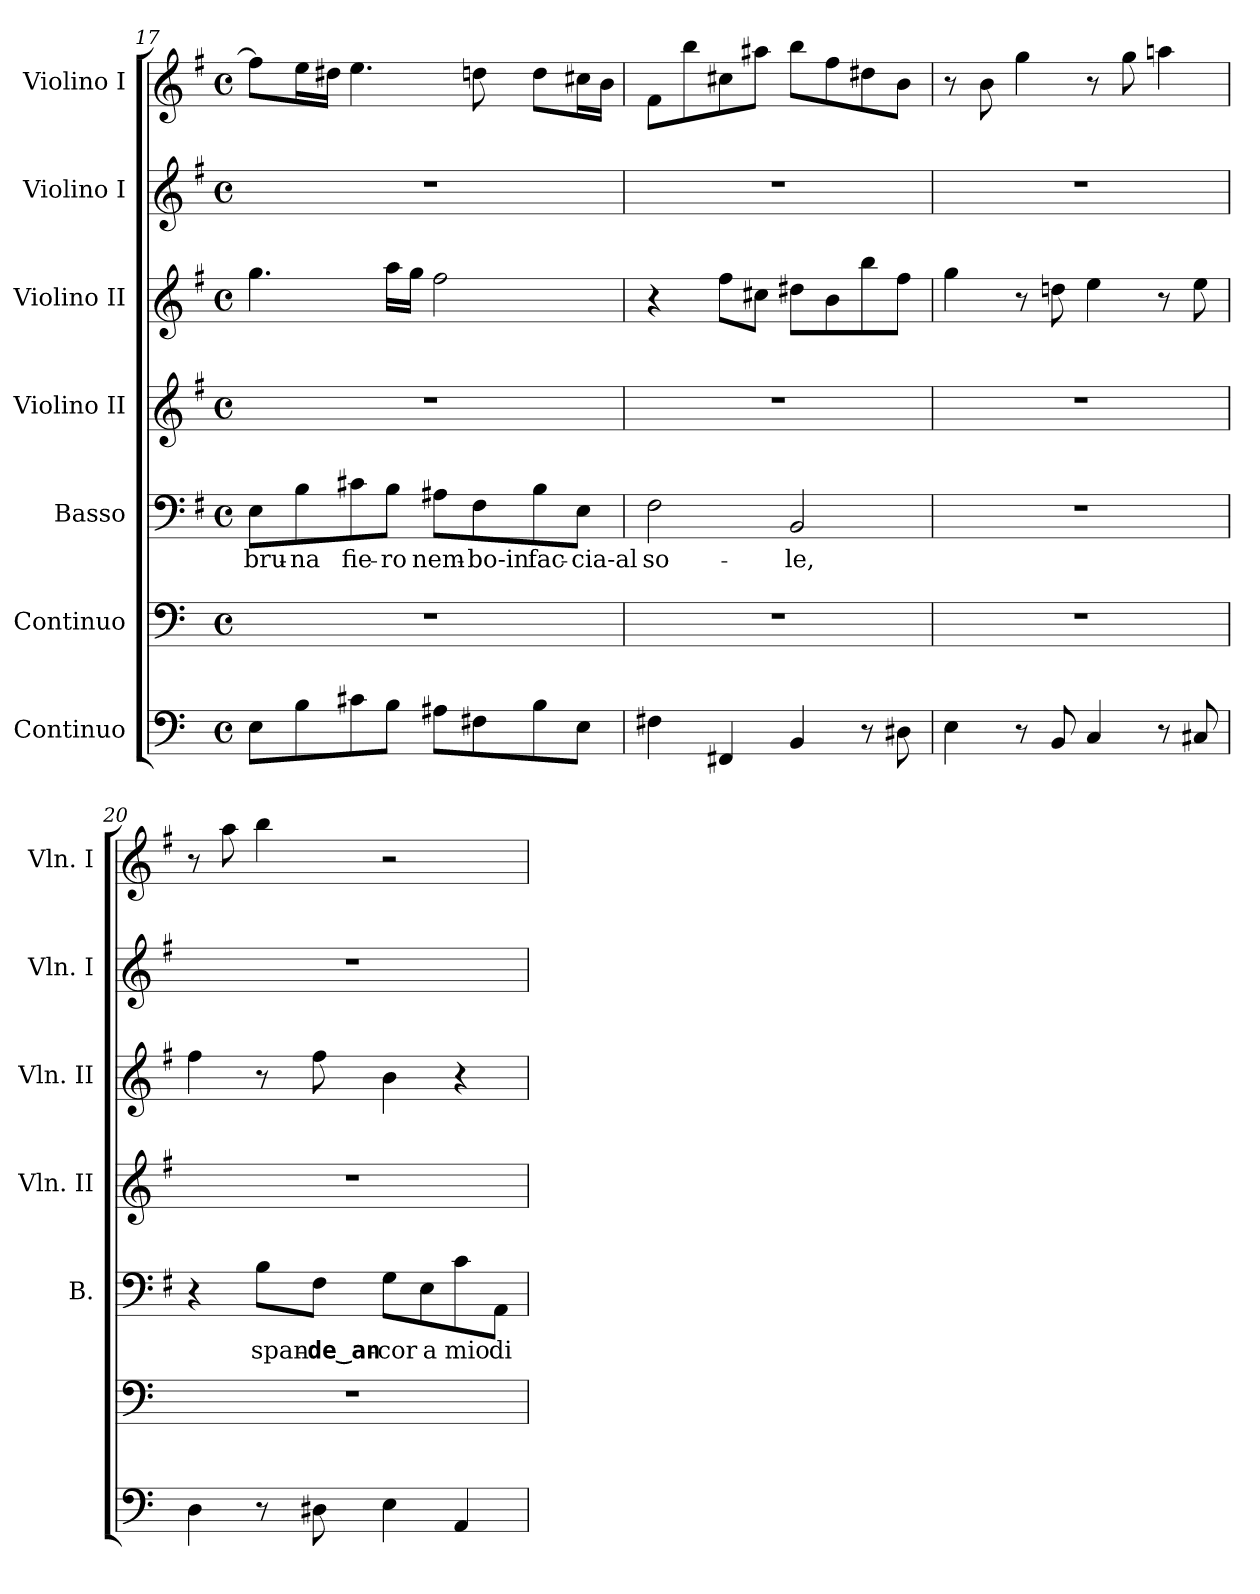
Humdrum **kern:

**kern	**kern	**kern	**text	**kern	**kern	**kern	**kern
*part7	*part6	*part5	*part5	*part4	*part3	*part2	*part1
*staff7	*staff6	*staff5	*staff5	*staff4	*staff3	*staff2	*staff1
*I"Continuo	*I"Continuo	*I"Basso	*	*I"Violino II	*I"Violino II	*I"Violino I	*I"Violino I
*	*	*I'B.	*	*I'Vln. II	*I'Vln. II	*I'Vln. I	*I'Vln. I
!!LO:LB:g=z
*clefF4	*clefF4	*clefF4	*	*clefG2	*clefG2	*clefG2	*clefG2
*k[]	*k[]	*k[f#]	*	*k[f#]	*k[f#]	*k[f#]	*k[f#]
*a:	*a:	*e:	*	*e:	*e:	*e:	*e:
*M4/4	*M4/4	*M4/4	*	*M4/4	*M4/4	*M4/4	*M4/4
*met(c)	*met(c)	*met(c)	*	*met(c)	*met(c)	*met(c)	*met(c)
=17	=17	=17	=17	=17	=17	=17	=17
!	!	!	!LO:LY:b:color=#000000	!	!	!	!
8Ei\L	1r	8Ei\L	bru-	1r	4.ggi\	1r	8ff#i\L]
!	!	!	!LO:LY:b:color=#000000	!	!	!	!
8Bi\	.	8Bi\	-na	.	.	.	16eei\L
.	.	.	.	.	.	.	16dd#Xi\JJ
!	!	!	!LO:LY:b:color=#000000	!	!	!	!
8c#Xi\	.	8c#Xi\	fie-	.	.	.	4.eei\
!	!	!	!LO:LY:b:color=#000000	!	!	!	!
8Bi\J	.	8Bi\J	-ro	.	16aai\LL	.	.
.	.	.	.	.	16ggi\JJ	.	.
!	!	!	!LO:LY:b:color=#000000	!	!	!	!
8A#Xi\L	.	8A#Xi\L	nem-	.	2ff#i\	.	.
!	!	!	!LO:LY:b:color=#000000	!	!	!	!
8F#i\	.	8F#i\	-bo-in	.	.	.	8ddni\
!	!	!	!LO:LY:b:color=#000000	!	!	!	!
8Bi\	.	8Bi\	fac-	.	.	.	8ddi\L
!	!	!	!LO:LY:b:color=#000000	!	!	!	!
8Ei\J	.	8Ei\J	-cia-al	.	.	.	16cc#Xi\L
.	.	.	.	.	.	.	16bi\JJ
=18	=18	=18	=18	=18	=18	=18	=18
!	!	!	!LO:LY:b:color=#000000	!	!	!	!
4F#i\	1r	2F#i\	so-	1r	4r	1r	8f#i\L
.	.	.	.	.	.	.	8bbi\
4FF#i/	.	.	.	.	8ff#i\L	.	8cc#Xi\
.	.	.	.	.	8cc#Xi\J	.	8aa#Xi\J
!	!	!	!LO:LY:b:color=#000000	!	!	!	!
4BBi/	.	2BBi/	-le,	.	8dd#Xi\L	.	8bbi\L
.	.	.	.	.	8bi\	.	8ff#i\
8r	.	.	.	.	8bbi\	.	8dd#Xi\
8D#Xi\	.	.	.	.	8ff#i\J	.	8bi\J
=19	=19	=19	=19	=19	=19	=19	=19
4Ei\	1r	1r	.	1r	4ggi\	1r	8r
.	.	.	.	.	.	.	8bi\
8r	.	.	.	.	8r	.	4ggi\
8BBi/	.	.	.	.	8ddni\	.	.
4Ci/	.	.	.	.	4eei\	.	8r
.	.	.	.	.	.	.	8ggi\
8r	.	.	.	.	8r	.	4aani\
8C#Xi/	.	.	.	.	8eei\	.	.
=20	=20	=20	=20	=20	=20	=20	=20
4Di\	1r	4r	.	1r	4ff#i\	1r	8r
.	.	.	.	.	.	.	8aai\
!	!	!	!LO:LY:b:color=#000000	!	!	!	!
8r	.	8Bi\L	span-	.	8r	.	4bbi\
!	!	!	!LO:LY:b:color=#000000	!	!	!	!
8D#Xi\	.	8F#i\J	-de_an-	.	8ff#i\	.	.
!	!	!	!LO:LY:b:color=#000000	!	!	!	!
4Ei\	.	8Gi\L	-cor	.	4bi\	.	2r
!	!	!	!LO:LY:b:color=#000000	!	!	!	!
.	.	8Ei\	a	.	.	.	.
!	!	!	!LO:LY:b:color=#000000	!	!	!	!
4AAi/	.	8ci\	mio	.	4r	.	.
!	!	!	!LO:LY:b:color=#000000	!	!	!	!
.	.	8AAi\J	di-	.	.	.	.
=	=	=	=	=	=	=	=
*-	*-	*-	*-	*-	*-	*-	*-
